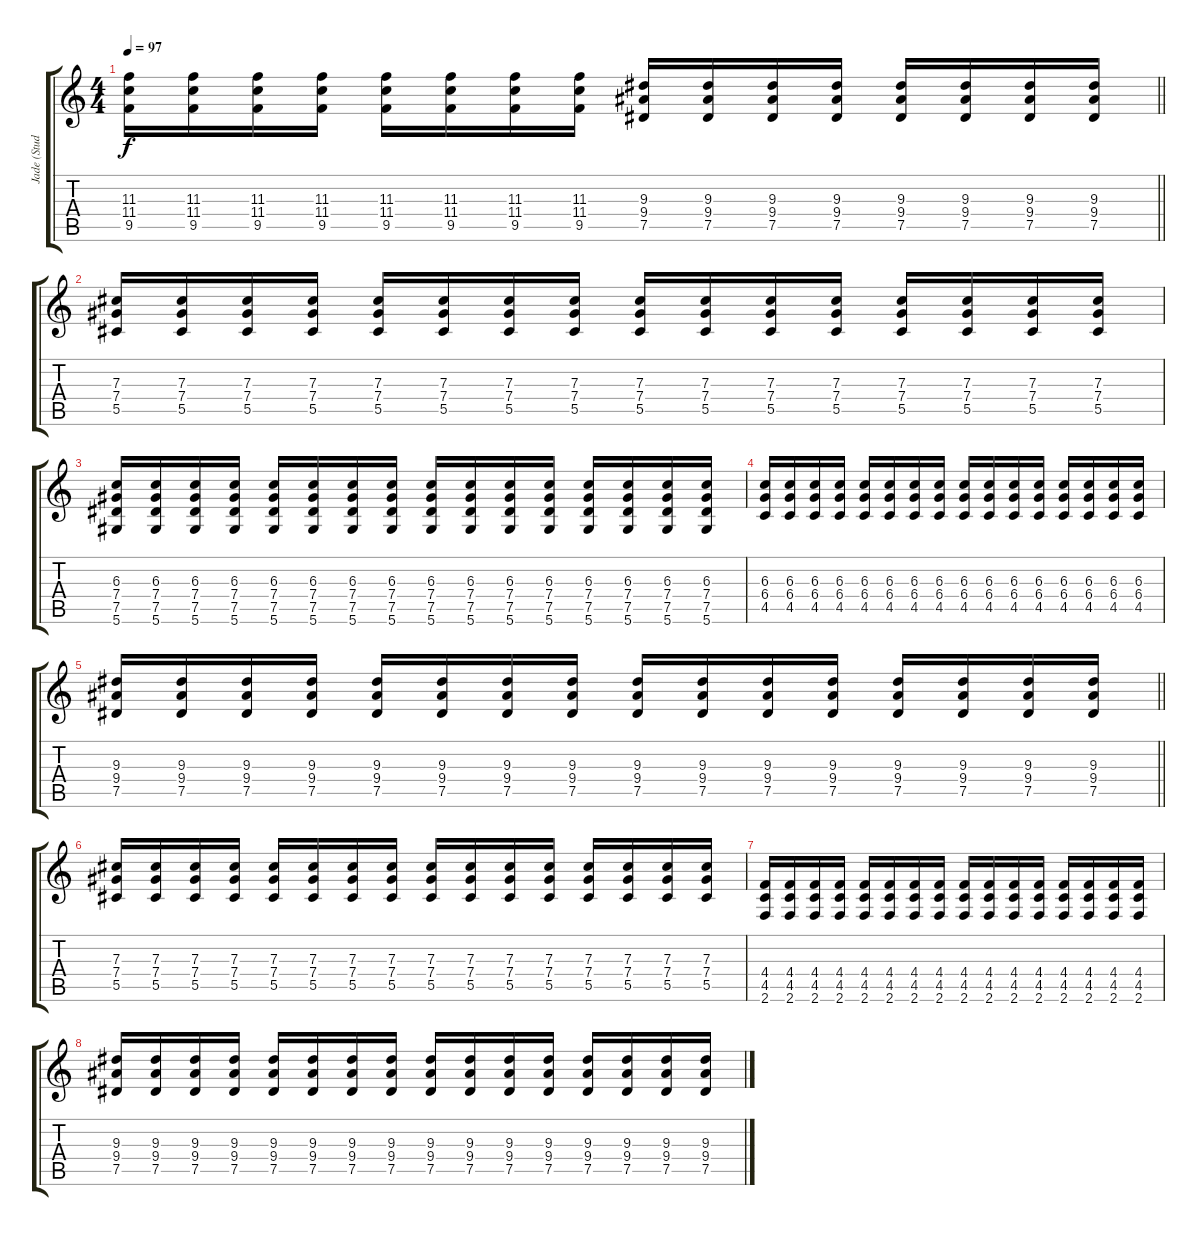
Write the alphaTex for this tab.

\track ("Jade (Studio)" "Jade (Stud") {instrument distortionguitar}
\staff {score tabs}
\tuning (Eb4 Bb3 Gb3 Db3 Ab2 Eb2) {hide}
\ts (4 4)
\tempo 97
\clef g2
\barLineRight lightlight
\ks c
(11.3 11.4 9.5).16{dy f} (11.3 11.4 9.5).16 (11.3 11.4 9.5).16 (11.3 11.4 9.5).16 (11.3 11.4 9.5).16 (11.3 11.4 9.5).16 (11.3 11.4 9.5).16 (11.3 11.4 9.5).16 (9.3 9.4 7.5).16 (9.3 9.4 7.5).16 (9.3 9.4 7.5).16 (9.3 9.4 7.5).16 (9.3 9.4 7.5).16 (9.3 9.4 7.5).16 (9.3 9.4 7.5).16 (9.3 9.4 7.5).16 |
(7.3 7.4 5.5).16 (7.3 7.4 5.5).16 (7.3 7.4 5.5).16 (7.3 7.4 5.5).16 (7.3 7.4 5.5).16 (7.3 7.4 5.5).16 (7.3 7.4 5.5).16 (7.3 7.4 5.5).16 (7.3 7.4 5.5).16 (7.3 7.4 5.5).16 (7.3 7.4 5.5).16 (7.3 7.4 5.5).16 (7.3 7.4 5.5).16 (7.3 7.4 5.5).16 (7.3 7.4 5.5).16 (7.3 7.4 5.5).16 |
(6.3 7.4 7.5 5.6).16 (6.3 7.4 7.5 5.6).16 (6.3 7.4 7.5 5.6).16 (6.3 7.4 7.5 5.6).16 (6.3 7.4 7.5 5.6).16 (6.3 7.4 7.5 5.6).16 (6.3 7.4 7.5 5.6).16 (6.3 7.4 7.5 5.6).16 (6.3 7.4 7.5 5.6).16 (6.3 7.4 7.5 5.6).16 (6.3 7.4 7.5 5.6).16 (6.3 7.4 7.5 5.6).16 (6.3 7.4 7.5 5.6).16 (6.3 7.4 7.5 5.6).16 (6.3 7.4 7.5 5.6).16 (6.3 7.4 7.5 5.6).16 |
(6.3 6.4 4.5).16 (6.3 6.4 4.5).16 (6.3 6.4 4.5).16 (6.3 6.4 4.5).16 (6.3 6.4 4.5).16 (6.3 6.4 4.5).16 (6.3 6.4 4.5).16 (6.3 6.4 4.5).16 (6.3 6.4 4.5).16 (6.3 6.4 4.5).16 (6.3 6.4 4.5).16 (6.3 6.4 4.5).16 (6.3 6.4 4.5).16 (6.3 6.4 4.5).16 (6.3 6.4 4.5).16 (6.3 6.4 4.5).16 |
\barLineRight lightlight
(9.3 9.4 7.5).16 (9.3 9.4 7.5).16 (9.3 9.4 7.5).16 (9.3 9.4 7.5).16 (9.3 9.4 7.5).16 (9.3 9.4 7.5).16 (9.3 9.4 7.5).16 (9.3 9.4 7.5).16 (9.3 9.4 7.5).16 (9.3 9.4 7.5).16 (9.3 9.4 7.5).16 (9.3 9.4 7.5).16 (9.3 9.4 7.5).16 (9.3 9.4 7.5).16 (9.3 9.4 7.5).16 (9.3 9.4 7.5).16 |
(7.3 7.4 5.5).16 (7.3 7.4 5.5).16 (7.3 7.4 5.5).16 (7.3 7.4 5.5).16 (7.3 7.4 5.5).16 (7.3 7.4 5.5).16 (7.3 7.4 5.5).16 (7.3 7.4 5.5).16 (7.3 7.4 5.5).16 (7.3 7.4 5.5).16 (7.3 7.4 5.5).16 (7.3 7.4 5.5).16 (7.3 7.4 5.5).16 (7.3 7.4 5.5).16 (7.3 7.4 5.5).16 (7.3 7.4 5.5).16 |
(4.4 4.5 2.6).16 (4.4 4.5 2.6).16 (4.4 4.5 2.6).16 (4.4 4.5 2.6).16 (4.4 4.5 2.6).16 (4.4 4.5 2.6).16 (4.4 4.5 2.6).16 (4.4 4.5 2.6).16 (4.4 4.5 2.6).16 (4.4 4.5 2.6).16 (4.4 4.5 2.6).16 (4.4 4.5 2.6).16 (4.4 4.5 2.6).16 (4.4 4.5 2.6).16 (4.4 4.5 2.6).16 (4.4 4.5 2.6).16 |
(9.3 9.4 7.5).16 (9.3 9.4 7.5).16 (9.3 9.4 7.5).16 (9.3 9.4 7.5).16 (9.3 9.4 7.5).16 (9.3 9.4 7.5).16 (9.3 9.4 7.5).16 (9.3 9.4 7.5).16 (9.3 9.4 7.5).16 (9.3 9.4 7.5).16 (9.3 9.4 7.5).16 (9.3 9.4 7.5).16 (9.3 9.4 7.5).16 (9.3 9.4 7.5).16 (9.3 9.4 7.5).16 (9.3 9.4 7.5).16
